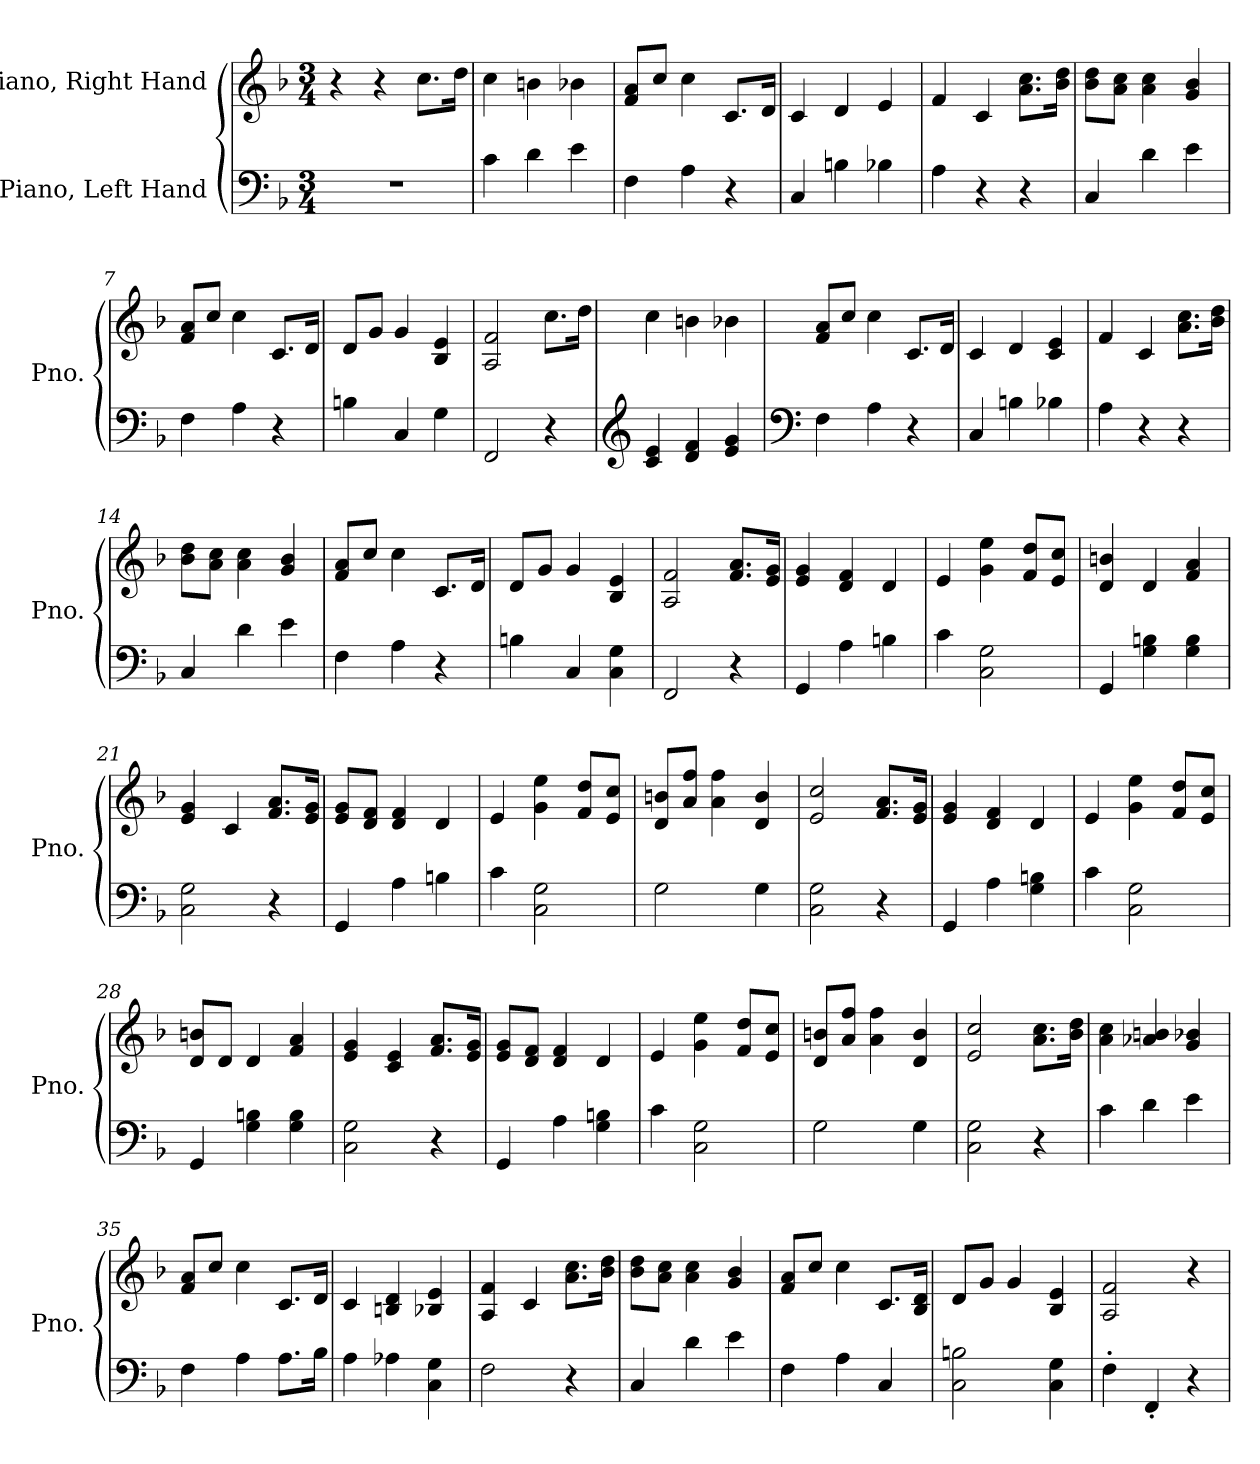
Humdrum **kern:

**kern	**kern
*part2	*part1
*staff2	*staff1
*I"Piano, Left Hand	*I"Piano, Right Hand
*I'Pno.	*I'Pno.
*clefF4	*clefG2
*k[b-]	*k[b-]
*M3/4	*M3/4
*MM100	*MM100
=1	=1
2.r	4r
.	4r
.	8.cc\L
.	16dd\Jk
=2	=2
4c\	4cc\
4d\	4bn\
4e\	4b-X\
=3	=3
4F\	8f/ 8a/L
.	8cc/J
4A\	4cc\
4r	8.c/L
.	16d/Jk
=4	=4
4C/	4c/
4Bn\	4d/
4B-X\	4e/
=5	=5
4A\	4f/
4r	4c/
4r	8.a\ 8.cc\L
.	16b-\ 16dd\Jk
=6	=6
4C/	8b-\ 8dd\L
.	8a\ 8cc\J
4d\	4a\ 4cc\
4e\	4g/ 4b-/
!!LO:LB:g=z
=7	=7
4F\	8f/ 8a/L
.	8cc/J
4A\	4cc\
4r	8.c/L
.	16d/Jk
=8	=8
4Bn\	8d/L
.	8g/J
4C/	4g/
4G\	4B-/ 4e/
=9	=9
2FF/	2A/ 2f/
4r	8.cc\L
.	16dd\Jk
=10	=10
*clefG2	*
4c/ 4e/	4cc\
4d/ 4f/	4bn\
4e/ 4g/	4b-X\
=11	=11
*clefF4	*
4F\	8f/ 8a/L
.	8cc/J
4A\	4cc\
4r	8.c/L
.	16d/Jk
=12	=12
4C/	4c/
4Bn\	4d/
4B-X\	4c/ 4e/
=13	=13
4A\	4f/
4r	4c/
4r	8.a\ 8.cc\L
.	16b-\ 16dd\Jk
!!LO:LB:g=z
=14	=14
4C/	8b-\ 8dd\L
.	8a\ 8cc\J
4d\	4a\ 4cc\
4e\	4g/ 4b-/
=15	=15
4F\	8f/ 8a/L
.	8cc/J
4A\	4cc\
4r	8.c/L
.	16d/Jk
=16	=16
4Bn\	8d/L
.	8g/J
4C/	4g/
4C\ 4G\	4B-/ 4e/
=17	=17
2FF/	2A/ 2f/
4r	8.f/ 8.a/L
.	16e/ 16g/Jk
=18	=18
4GG/	4e/ 4g/
4A\	4d/ 4f/
4Bn\	4d/
=19	=19
4c\	4e/
2C\ 2G\	4g\ 4ee\
.	8f/ 8dd/L
.	8e/ 8cc/J
=20	=20
4GG/	4d/ 4bn/
4G\ 4Bn\	4d/
4G\ 4B\	4f/ 4a/
=21	=21
2C\ 2G\	4e/ 4g/
.	4c/
4r	8.f/ 8.a/L
.	16e/ 16g/Jk
!!LO:LB:g=z
=22	=22
4GG/	8e/ 8g/L
.	8d/ 8f/J
4A\	4d/ 4f/
4Bn\	4d/
=23	=23
4c\	4e/
2C\ 2G\	4g\ 4ee\
.	8f/ 8dd/L
.	8e/ 8cc/J
=24	=24
2G\	8d/ 8bn/L
.	8a/ 8ff/J
.	4a\ 4ff\
4G\	4d/ 4b/
=25	=25
2C\ 2G\	2e/ 2cc/
4r	8.f/ 8.a/L
.	16e/ 16g/Jk
=26	=26
4GG/	4e/ 4g/
4A\	4d/ 4f/
4G\ 4Bn\	4d/
=27	=27
4c\	4e/
2C\ 2G\	4g\ 4ee\
.	8f/ 8dd/L
.	8e/ 8cc/J
=28	=28
4GG/	8d/ 8bn/L
.	8d/J
4G\ 4Bn\	4d/
4G\ 4B\	4f/ 4a/
=29	=29
2C\ 2G\	4e/ 4g/
.	4c/ 4e/
4r	8.f/ 8.a/L
.	16e/ 16g/Jk
!!LO:LB:g=z
=30	=30
4GG/	8e/ 8g/L
.	8d/ 8f/J
4A\	4d/ 4f/
4G\ 4Bn\	4d/
=31	=31
4c\	4e/
2C\ 2G\	4g\ 4ee\
.	8f/ 8dd/L
.	8e/ 8cc/J
=32	=32
2G\	8d/ 8bn/L
.	8a/ 8ff/J
.	4a\ 4ff\
4G\	4d/ 4b/
=33	=33
2C\ 2G\	2e/ 2cc/
4r	8.a\ 8.cc\L
.	16b-\ 16dd\Jk
=34	=34
4c\	4a\ 4cc\
4d\	4a-X/ 4bn/
4e\	4g/ 4b-X/
=35	=35
4F\	8f/ 8a/L
.	8cc/J
4A\	4cc\
8.A\L	8.c/L
16B-\Jk	16d/Jk
=36	=36
4A\	4c/
4A-X\	4Bn/ 4d/
4C\ 4G\	4B-X/ 4e/
!!LO:LB:g=z
=37	=37
2F\	4A/ 4f/
.	4c/
4r	8.a\ 8.cc\L
.	16b-\ 16dd\Jk
=38	=38
4C/	8b-\ 8dd\L
.	8a\ 8cc\J
4d\	4a\ 4cc\
4e\	4g/ 4b-/
=39	=39
4F\	8f/ 8a/L
.	8cc/J
4A\	4cc\
4C/	8.c/L
.	16B-/ 16d/Jk
=40	=40
2C\ 2Bn\	8d/L
.	8g/J
.	4g/
4C\ 4G\	4B-/ 4e/
=41	=41
4F'\	2A/ 2f/
4FF'/	.
4r	4r
=	=
*-	*-
